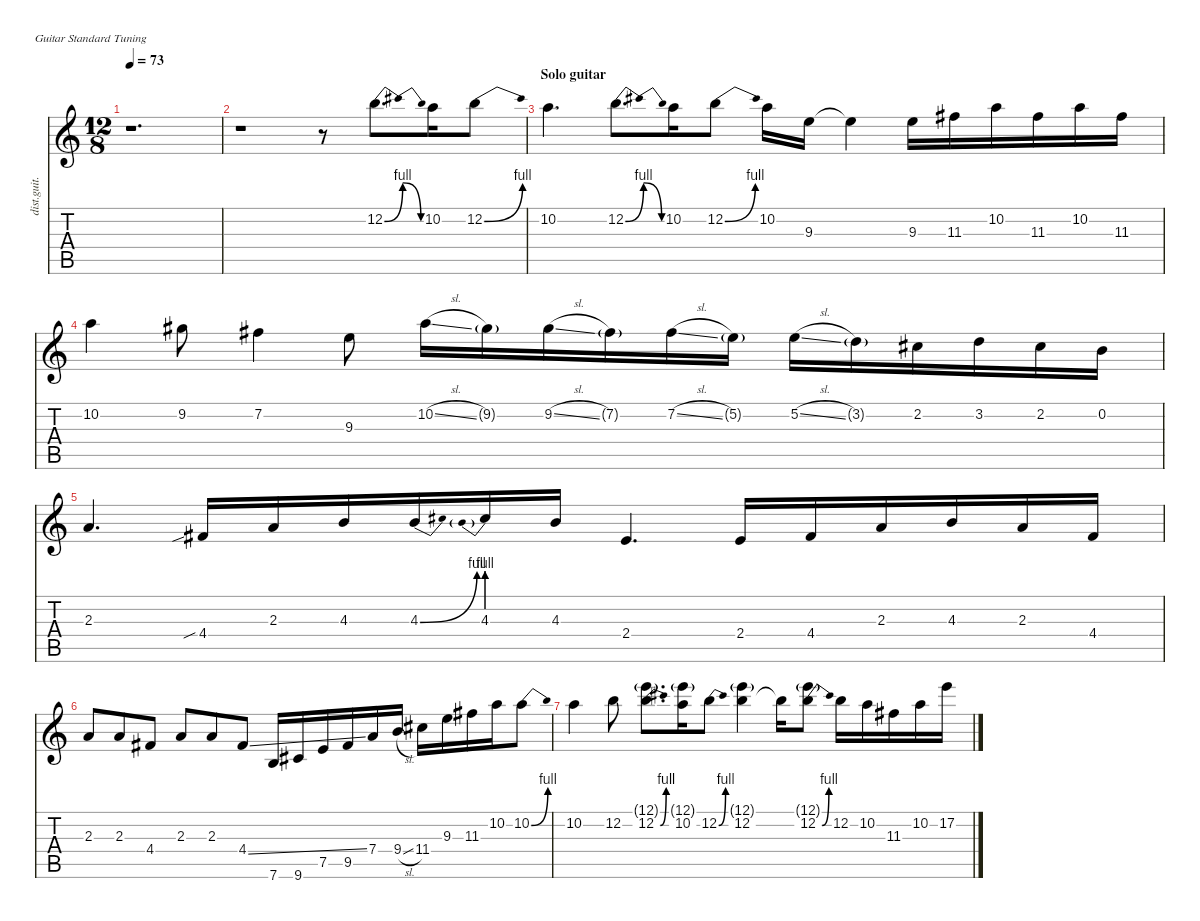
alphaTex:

\defaultSystemsLayout 4
\hideDynamics
\bracketExtendMode nobrackets
\otherSystemsTrackNameOrientation horizontal
\track ("Guitar (lead)" "dist.guit.") {instrument distortionguitar}
\staff {score tabs}
\tuning (E4 B3 G3 D3 A2 E2)
\ts (12 8)
\section ("" "")
\tempo 73
\clef g2
\ks c
r.1{d dy f beam Down} |
r.1{beam Down} r.8{beam Down} 12.2{be (bendrelease 0 0 15 4 30 4 45 0)}.8{d beam Down} 10.2.16{beam Down} 12.2{be (bend 0 0 37.0000008 4)}.8{beam Down} |
\section ("" "Solo guitar")
10.2.4{d beam Down} 12.2{be (bendrelease 0 0 15 4 30 4 45 0)}.8{d beam Down} 10.2.16{beam Down} 12.2{be (bend 0 0 39.999998399999996 4)}.8{beam Down} 10.2.16{beam Down} 9.3.16{beam Down} 9.3{t}.4{beam Down} 9.3.16{beam Down} 11.3{acc #}.16{beam Down} 10.2.16{beam Down} 11.3{acc #}.16{beam Down} 10.2.16{beam Down} 11.3{acc #}.16{beam Down} |
10.2.4{beam Down} 9.2{acc #}.8{beam Down} 7.2{acc #}.4{beam Down} 9.3.8{beam Down} 10.2{sl}.16{beam Down} 9.2{g acc #}.16{beam Down} 9.2{sl acc #}.16{beam Down} 7.2{g acc #}.16{beam Down} 7.2{sl acc #}.16{beam Down} 5.2{g}.16{beam Down} 5.2{sl}.16{beam Down} 3.2{g}.16{beam Down} 2.2{acc #}.16{beam Down} 3.2.16{beam Down} 2.2{acc #}.16{beam Down} 0.2.16{beam Down} |
2.3.4{d beam Up} 4.4{sib acc #}.16{beam Up} 2.3.16{beam Up} 4.3.16{beam Up} 4.3{be (bend 0 0 30 4)}.16{beam Up} 4.3{be (prebend 0 4 60 4)}.16{beam Up} 4.3.16{beam Up} 2.4.4{d beam Up} 2.4.16{beam Up} 4.4{acc #}.16{beam Up} 2.3.16{beam Up} 4.3.16{beam Up} 2.3.16{beam Up} 4.4{acc #}.16{beam Up} |
2.3.8{beam Up} 2.3.8{beam Up} 4.4{acc #}.8{beam Up} 2.3.8{beam Up} 2.3.8{beam Up} 4.4{ss acc #}.8{beam Up} 7.6.16{beam Up} 9.6{acc #}.16{beam Up} 7.5.16{beam Up} 9.5{acc #}.16{beam Up} 7.4.16{beam Up} 9.4{sl}.16{beam Up} 11.4{acc #}.16{beam Down} 9.3.16{beam Down} 11.3{acc #}.16{beam Down} 10.2.16{beam Down} 10.2{be (bend 0 0 39.999998399999996 4)}.8{beam Down} |
10.2.4{beam Down} 12.2.8{beam Down} (12.1{g} 12.2{be (bend 0 0 30 4)}).8{d beam Down} (12.1{g} 10.2).16{beam Down} 12.2{be (bend 0 0 42.999998399999996 4)}.8{beam Down} (12.1{g} 12.2).4{beam Down} 12.2{t}.16{beam Down} (12.1{g} 12.2{be (bend 0 0 39 4)}).8{beam Down} 12.2.16{beam Down} 10.2.16{beam Down} 11.3{acc #}.16{beam Down} 10.2.16{beam Down} 17.2{ss}.16{beam Down}
